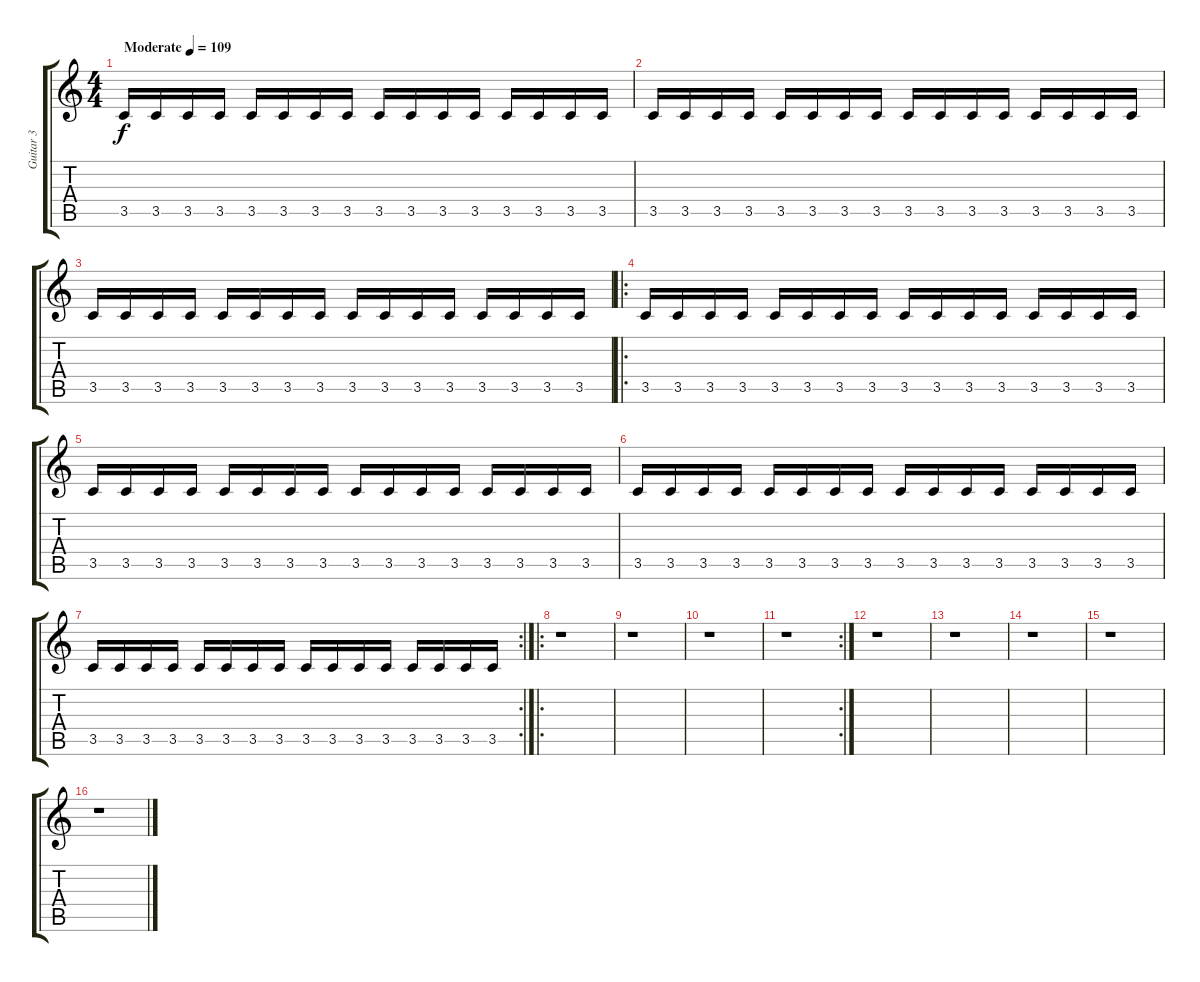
\track ("Guitar 3" "Guitar 3") {instrument electricguitarmuted}
\staff {score tabs}
\tuning (E4 B3 G3 D3 A2 E2) {hide}
\ts (4 4)
\tempo (109 "Moderate")
\clef g2
\ks c
3.5.16{dy f instrument electricguitarmuted} 3.5.16 3.5.16 3.5.16 3.5.16 3.5.16 3.5.16 3.5.16 3.5.16 3.5.16 3.5.16 3.5.16 3.5.16 3.5.16 3.5.16 3.5.16 |
3.5.16 3.5.16 3.5.16 3.5.16 3.5.16 3.5.16 3.5.16 3.5.16 3.5.16 3.5.16 3.5.16 3.5.16 3.5.16 3.5.16 3.5.16 3.5.16 |
3.5.16 3.5.16 3.5.16 3.5.16 3.5.16 3.5.16 3.5.16 3.5.16 3.5.16 3.5.16 3.5.16 3.5.16 3.5.16 3.5.16 3.5.16 3.5.16 |
\ro
3.5.16 3.5.16 3.5.16 3.5.16 3.5.16 3.5.16 3.5.16 3.5.16 3.5.16 3.5.16 3.5.16 3.5.16 3.5.16 3.5.16 3.5.16 3.5.16 |
3.5.16 3.5.16 3.5.16 3.5.16 3.5.16 3.5.16 3.5.16 3.5.16 3.5.16 3.5.16 3.5.16 3.5.16 3.5.16 3.5.16 3.5.16 3.5.16 |
3.5.16 3.5.16 3.5.16 3.5.16 3.5.16 3.5.16 3.5.16 3.5.16 3.5.16 3.5.16 3.5.16 3.5.16 3.5.16 3.5.16 3.5.16 3.5.16 |
\rc 2
3.5.16 3.5.16 3.5.16 3.5.16 3.5.16 3.5.16 3.5.16 3.5.16 3.5.16 3.5.16 3.5.16 3.5.16 3.5.16 3.5.16 3.5.16 3.5.16 |
\ro
r.1 |
r.1 |
r.1 |
\rc 2
r.1 |
r.1 |
r.1 |
r.1 |
r.1 |
r.1
